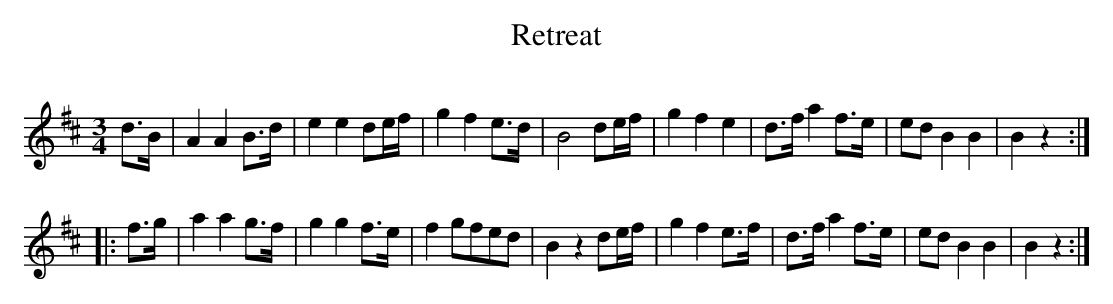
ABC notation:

X:1
T:Retreat
M:3/4
L:1/8
Q:Moderato
K:Bm
d>B|A2A2 B>d|e2e2 de/f/|g2f2 e>d|B4 de/f/|g2f2e2|d>f a2 f>e|ed B2B2|B2z2::
f>g|a2a2 g>f|g2g2 f>e|f2 gfed|B2z2 de/f/|g2f2 e>f|d>fa2f>e|ed B2B2|B2z2:|
